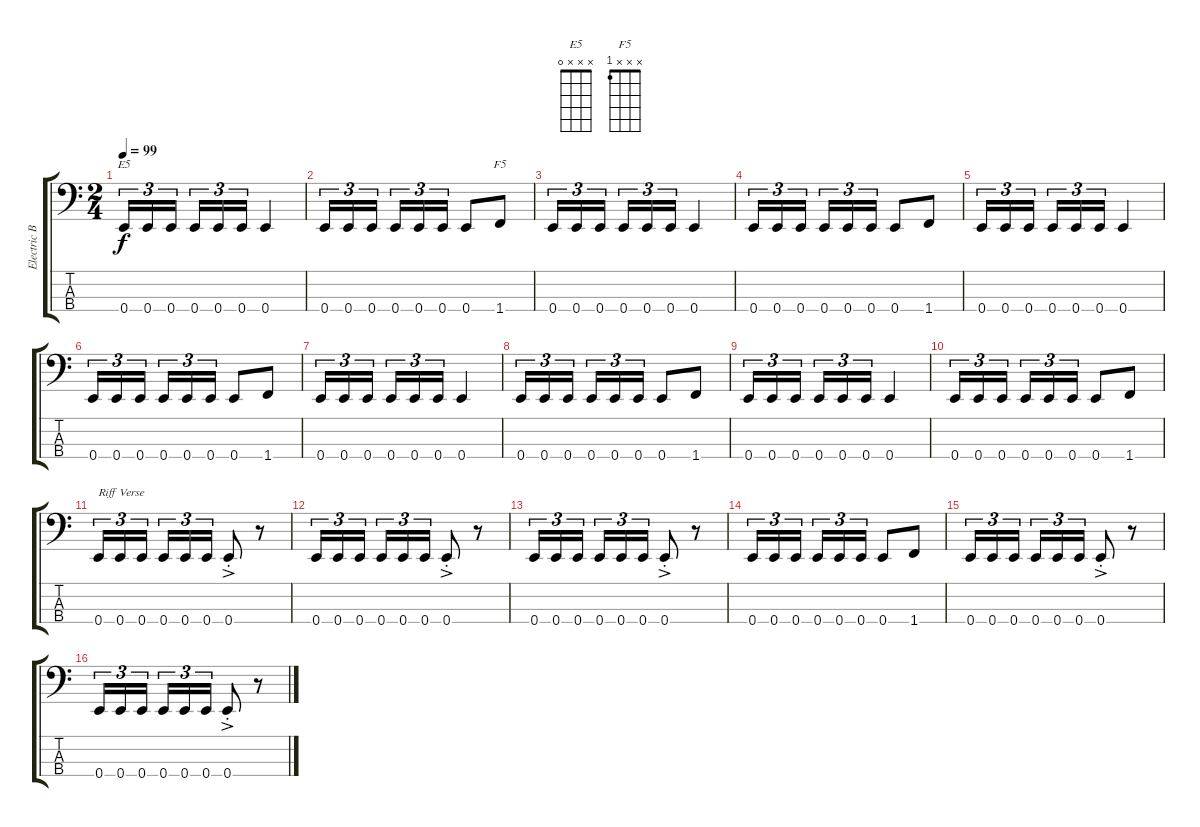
\track ("Electric Bass" "Electric B") {instrument electricbassfinger}
\staff {score tabs}
\tuning (G2 D2 A1 E1) {hide}
\chord ("E5" x x x 0)
\chord ("F5" x x x 1)
\ts (2 4)
\tempo 99
\clef f4
\ks c
0.4.16{tu (3 2) ch "E5" dy f} 0.4.16{tu (3 2)} 0.4.16{tu (3 2)} 0.4.16{tu (3 2)} 0.4.16{tu (3 2)} 0.4.16{tu (3 2)} 0.4.4 |
0.4.16{tu (3 2)} 0.4.16{tu (3 2)} 0.4.16{tu (3 2)} 0.4.16{tu (3 2)} 0.4.16{tu (3 2)} 0.4.16{tu (3 2)} 0.4.8 1.4.8{ch "F5"} |
0.4.16{tu (3 2)} 0.4.16{tu (3 2)} 0.4.16{tu (3 2)} 0.4.16{tu (3 2)} 0.4.16{tu (3 2)} 0.4.16{tu (3 2)} 0.4.4 |
0.4.16{tu (3 2)} 0.4.16{tu (3 2)} 0.4.16{tu (3 2)} 0.4.16{tu (3 2)} 0.4.16{tu (3 2)} 0.4.16{tu (3 2)} 0.4.8 1.4.8 |
0.4.16{tu (3 2)} 0.4.16{tu (3 2)} 0.4.16{tu (3 2)} 0.4.16{tu (3 2)} 0.4.16{tu (3 2)} 0.4.16{tu (3 2)} 0.4.4 |
0.4.16{tu (3 2)} 0.4.16{tu (3 2)} 0.4.16{tu (3 2)} 0.4.16{tu (3 2)} 0.4.16{tu (3 2)} 0.4.16{tu (3 2)} 0.4.8 1.4.8 |
0.4.16{tu (3 2)} 0.4.16{tu (3 2)} 0.4.16{tu (3 2)} 0.4.16{tu (3 2)} 0.4.16{tu (3 2)} 0.4.16{tu (3 2)} 0.4.4 |
0.4.16{tu (3 2)} 0.4.16{tu (3 2)} 0.4.16{tu (3 2)} 0.4.16{tu (3 2)} 0.4.16{tu (3 2)} 0.4.16{tu (3 2)} 0.4.8 1.4.8 |
0.4.16{tu (3 2)} 0.4.16{tu (3 2)} 0.4.16{tu (3 2)} 0.4.16{tu (3 2)} 0.4.16{tu (3 2)} 0.4.16{tu (3 2)} 0.4.4 |
0.4.16{tu (3 2)} 0.4.16{tu (3 2)} 0.4.16{tu (3 2)} 0.4.16{tu (3 2)} 0.4.16{tu (3 2)} 0.4.16{tu (3 2)} 0.4.8 1.4.8 |
0.4.16{tu (3 2) txt "Riff Verse"} 0.4.16{tu (3 2)} 0.4.16{tu (3 2)} 0.4.16{tu (3 2)} 0.4.16{tu (3 2)} 0.4.16{tu (3 2)} 0.4{ac st}.8 r.8 |
0.4.16{tu (3 2)} 0.4.16{tu (3 2)} 0.4.16{tu (3 2)} 0.4.16{tu (3 2)} 0.4.16{tu (3 2)} 0.4.16{tu (3 2)} 0.4{ac st}.8 r.8 |
0.4.16{tu (3 2)} 0.4.16{tu (3 2)} 0.4.16{tu (3 2)} 0.4.16{tu (3 2)} 0.4.16{tu (3 2)} 0.4.16{tu (3 2)} 0.4{ac st}.8 r.8 |
0.4.16{tu (3 2)} 0.4.16{tu (3 2)} 0.4.16{tu (3 2)} 0.4.16{tu (3 2)} 0.4.16{tu (3 2)} 0.4.16{tu (3 2)} 0.4.8 1.4.8 |
0.4.16{tu (3 2)} 0.4.16{tu (3 2)} 0.4.16{tu (3 2)} 0.4.16{tu (3 2)} 0.4.16{tu (3 2)} 0.4.16{tu (3 2)} 0.4{ac st}.8 r.8 |
0.4.16{tu (3 2)} 0.4.16{tu (3 2)} 0.4.16{tu (3 2)} 0.4.16{tu (3 2)} 0.4.16{tu (3 2)} 0.4.16{tu (3 2)} 0.4{ac st}.8 r.8
